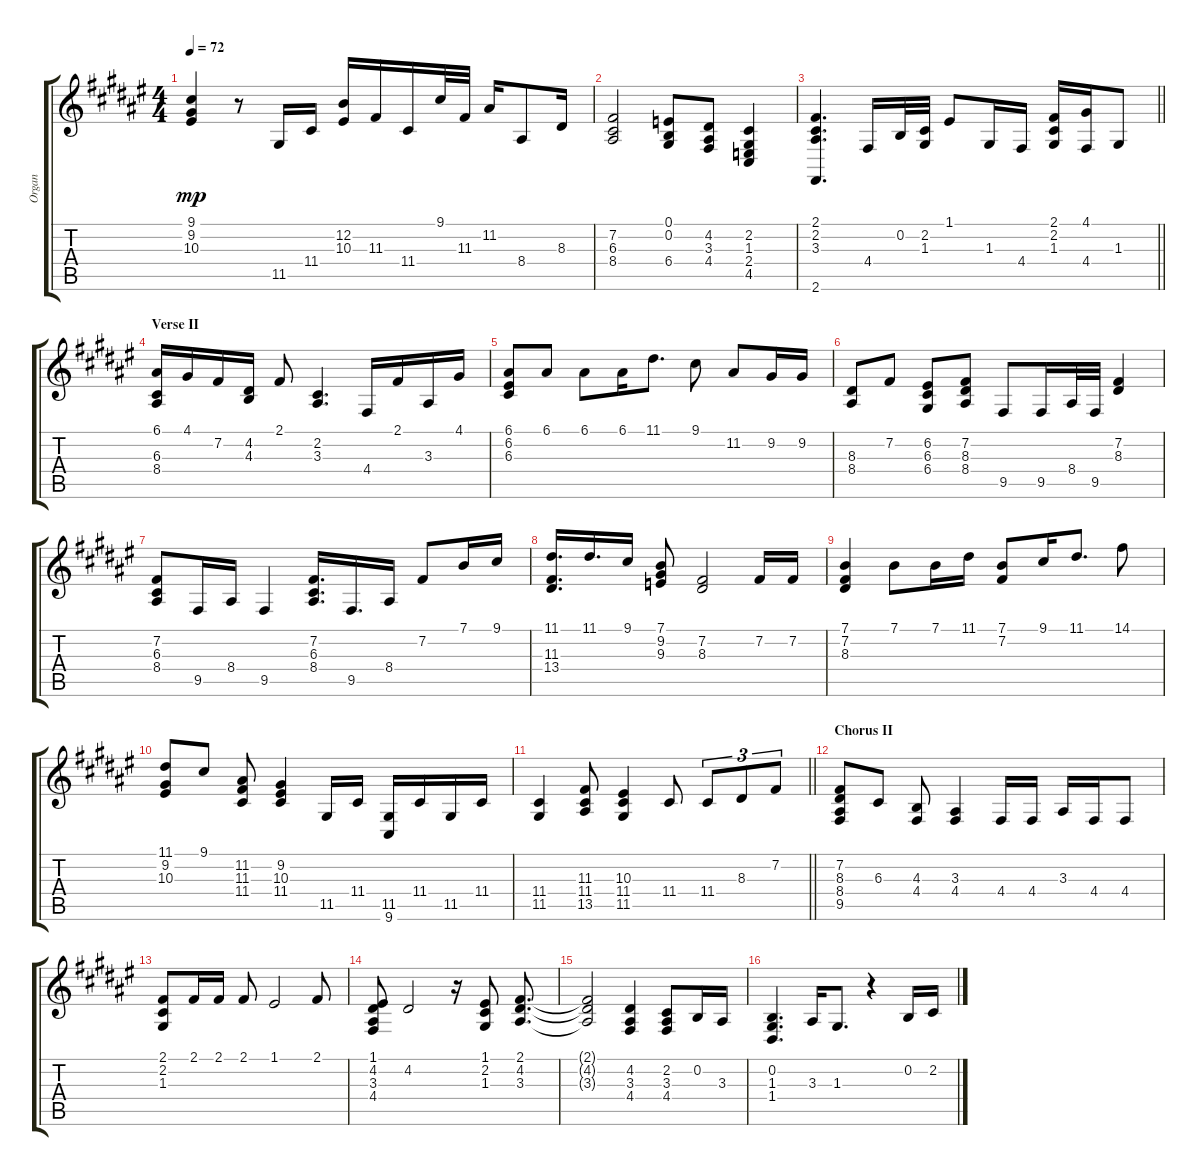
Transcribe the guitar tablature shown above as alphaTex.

\track ("Organ" "Organ") {instrument rockorgan}
\staff {score tabs}
\tuning (E4 B3 G3 D3 A2 E2) {hide}
\ts (4 4)
\tempo 72
\clef g2
\ks f#
(9.1{t} 9.2{t} 10.3{t}).4{dy mp} r.8 11.5.16 11.4.16 (12.2 10.3).16 11.3.16 11.4.16 9.1.32 11.3.32 11.2.16 8.4.8 8.3.16 |
(7.2 6.3 8.4).2 (0.1 0.2 6.4).8 (4.2 3.3 4.4).8 (2.2 1.3 2.4 4.5).4 |
\barLineRight lightlight
(2.1 2.2 3.3 2.6).4{d} 4.4.16 0.2.32 (2.2 1.3).32 1.1.8 1.3.16 4.4.16 (2.1 2.2 1.3).16 (4.1 4.4).16 1.3.8 |
\section ("" "Verse II")
(6.1 6.3 8.4).16 4.1.16 7.2.16 (4.2 4.3).16 2.1.8 (2.2 3.3).4{d} 4.4.16 2.1.16 3.3.16 4.1.16 |
(6.1 6.2 6.3).8 6.1.8 6.1.8 6.1.16 11.1.8{d} 9.1.8 11.2.8 9.2.16 9.2.16 |
(8.3 8.4).8 7.2.8 (6.2 6.3 6.4).8 (7.2 8.3 8.4).8 9.5.8 9.5.16 8.4.32 9.5.32 (7.2 8.3).4 |
(7.2 6.3 8.4).8 9.5.16 8.4.16 9.5.4 (7.2 6.3 8.4).16{d} 9.5.16{d} 8.4.16 7.2.8 7.1.16 9.1.16 |
(11.1 11.3 13.4).16{d} 11.1.16{d} 9.1.16 (7.1 9.2 9.3).8 (7.2 8.3).2 7.2.16 7.2.16 |
(7.1 7.2 8.3).4 7.1.8 7.1.16 11.1.16 (7.1 7.2).8 9.1.16 11.1.8{d} 14.1.8 |
(11.1 9.2 10.3).8 9.1.8 (11.2 11.3 11.4).8 (9.2 10.3 11.4).4 11.5.16 11.4.16 (11.5 9.6).16 11.4.16 11.5.16 11.4.16 |
\barLineRight lightlight
(11.4 11.5).4 (11.3 11.4 13.5).8 (10.3 11.4 11.5).4 11.4.8 11.4.8{tu (3 2)} 8.3.8{tu (3 2)} 7.2.8{tu (3 2)} |
\section ("" "Chorus II")
(7.2 8.3 8.4 9.5).8 6.3.8 (4.3 4.4).8 (3.3 4.4).4 4.4.16 4.4.16 3.3.16 4.4.16 4.4.8 |
(2.1 2.2 1.3).8 2.1.16 2.1.16 2.1.8 1.1.2 2.1.8 |
(1.1 4.2 3.3 4.4).8 4.2.2 r.16 (1.1 2.2 1.3).8 (2.1 4.2 3.3).8{d} |
(2.1{t} 4.2{t} 3.3{t}).2 (4.2 3.3 4.4).4 (2.2 3.3 4.4).8 0.2.16 3.3.16 |
(0.2 1.3 1.4).4{d} 3.3.16 1.3.8{d} r.4 0.2.16 2.2.16
